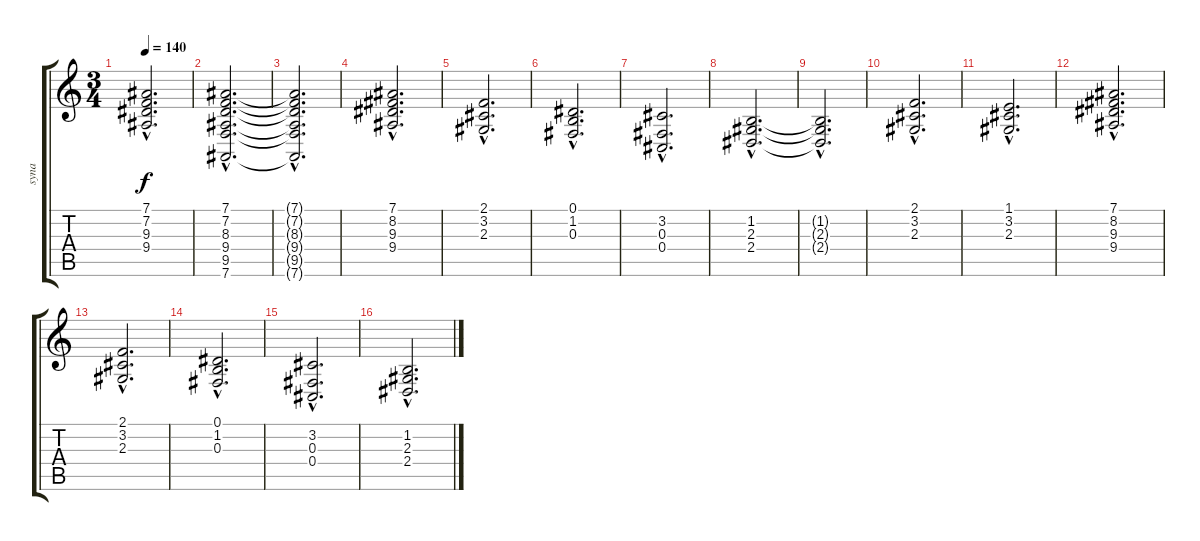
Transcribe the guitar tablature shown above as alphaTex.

\track ("syna" "syna") {instrument choiraahs}
\staff {score tabs}
\tuning (Eb4 Bb3 Gb3 Db3 Ab2 Eb2) {hide}
\ts (3 4)
\tempo 140
\clef g2
\ks c
(7.1{hac} 7.2{hac} 9.3{hac} 9.4{hac}).2{d dy f} |
(7.1{hac} 7.2{hac} 8.3{hac} 9.4{hac} 9.5{hac} 7.6{hac}).2{d} |
(7.1{hac t} 7.2{hac t} 8.3{hac t} 9.4{hac t} 9.5{hac t} 7.6{hac t}).2{d} |
(7.1{hac} 8.2{hac} 9.3{hac} 9.4{hac}).2{d} |
(2.1{hac} 3.2{hac} 2.3{hac}).2{d} |
(0.1{hac} 1.2{hac} 0.3{hac}).2{d} |
(3.2{hac} 0.3{hac} 0.4{hac}).2{d} |
(1.2{hac} 2.3{hac} 2.4{hac}).2{d} |
(1.2{hac t} 2.3{hac t} 2.4{hac t}).2{d} |
(2.1{hac} 3.2{hac} 2.3{hac}).2{d} |
(1.1{hac} 3.2{hac} 2.3{hac}).2{d} |
(7.1{hac} 8.2{hac} 9.3{hac} 9.4{hac}).2{d} |
(2.1{hac} 3.2{hac} 2.3{hac}).2{d} |
(0.1{hac} 1.2{hac} 0.3{hac}).2{d} |
(3.2{hac} 0.3{hac} 0.4{hac}).2{d} |
(1.2{hac} 2.3{hac} 2.4{hac}).2{d}
